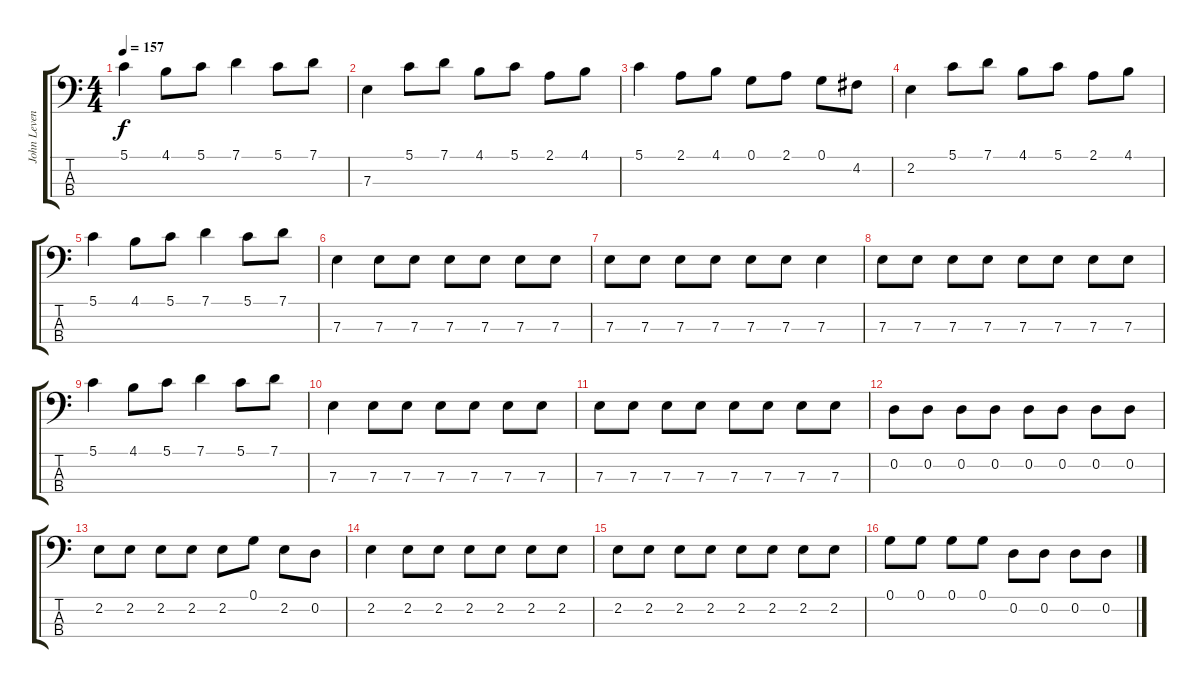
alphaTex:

\track ("John Leven" "John Leven") {instrument electricbassfinger}
\staff {score tabs}
\tuning (G2 D2 A1 E1) {hide}
\ts (4 4)
\tempo 157
\clef f4
\ks c
5.1.4{dy f} 4.1.8 5.1.8 7.1.4 5.1.8 7.1.8 |
7.3.4 5.1.8 7.1.8 4.1.8 5.1.8 2.1.8 4.1.8 |
5.1.4 2.1.8 4.1.8 0.1.8 2.1.8 0.1.8 4.2.8 |
2.2.4 5.1.8 7.1.8 4.1.8 5.1.8 2.1.8 4.1.8 |
5.1.4 4.1.8 5.1.8 7.1.4 5.1.8 7.1.8 |
7.3.4 7.3.8 7.3.8 7.3.8 7.3.8 7.3.8 7.3.8 |
7.3.8 7.3.8 7.3.8 7.3.8 7.3.8 7.3.8 7.3.4 |
7.3.8 7.3.8 7.3.8 7.3.8 7.3.8 7.3.8 7.3.8 7.3.8 |
5.1.4 4.1.8 5.1.8 7.1.4 5.1.8 7.1.8 |
7.3.4 7.3.8 7.3.8 7.3.8 7.3.8 7.3.8 7.3.8 |
7.3.8 7.3.8 7.3.8 7.3.8 7.3.8 7.3.8 7.3.8 7.3.8 |
0.2.8 0.2.8 0.2.8 0.2.8 0.2.8 0.2.8 0.2.8 0.2.8 |
2.2.8 2.2.8 2.2.8 2.2.8 2.2.8 0.1.8 2.2.8 0.2.8 |
2.2.4 2.2.8 2.2.8 2.2.8 2.2.8 2.2.8 2.2.8 |
2.2.8 2.2.8 2.2.8 2.2.8 2.2.8 2.2.8 2.2.8 2.2.8 |
0.1.8 0.1.8 0.1.8 0.1.8 0.2.8 0.2.8 0.2.8 0.2.8
